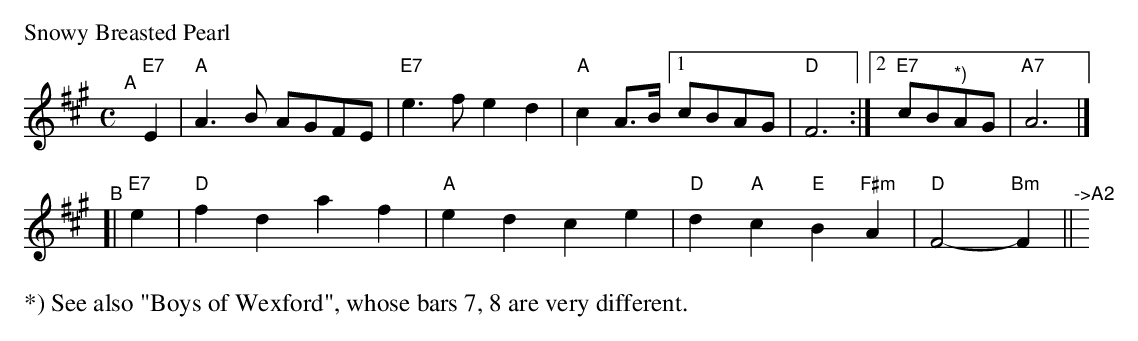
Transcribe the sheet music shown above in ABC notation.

X:1
P: Snowy Breasted Pearl
M: C
L: 1/8
K: A
"^A"[|]\
"E7"E2 | "A"A3B AGFE | "E7"e3f e2d2 | "A"c2A>B [1 cBAG | "D"F6 :|[2 "E7"cB"^*)"AG | "A7"A6 |]
"^B"[|\
"E7"e2 | "D"f2d2 a2f2 | "A"e2d2 c2e2 | "D"d2"A"c2 "E"B2"F#m"A2 | "D"F4- "Bm"F2 || "^->A2"y3
